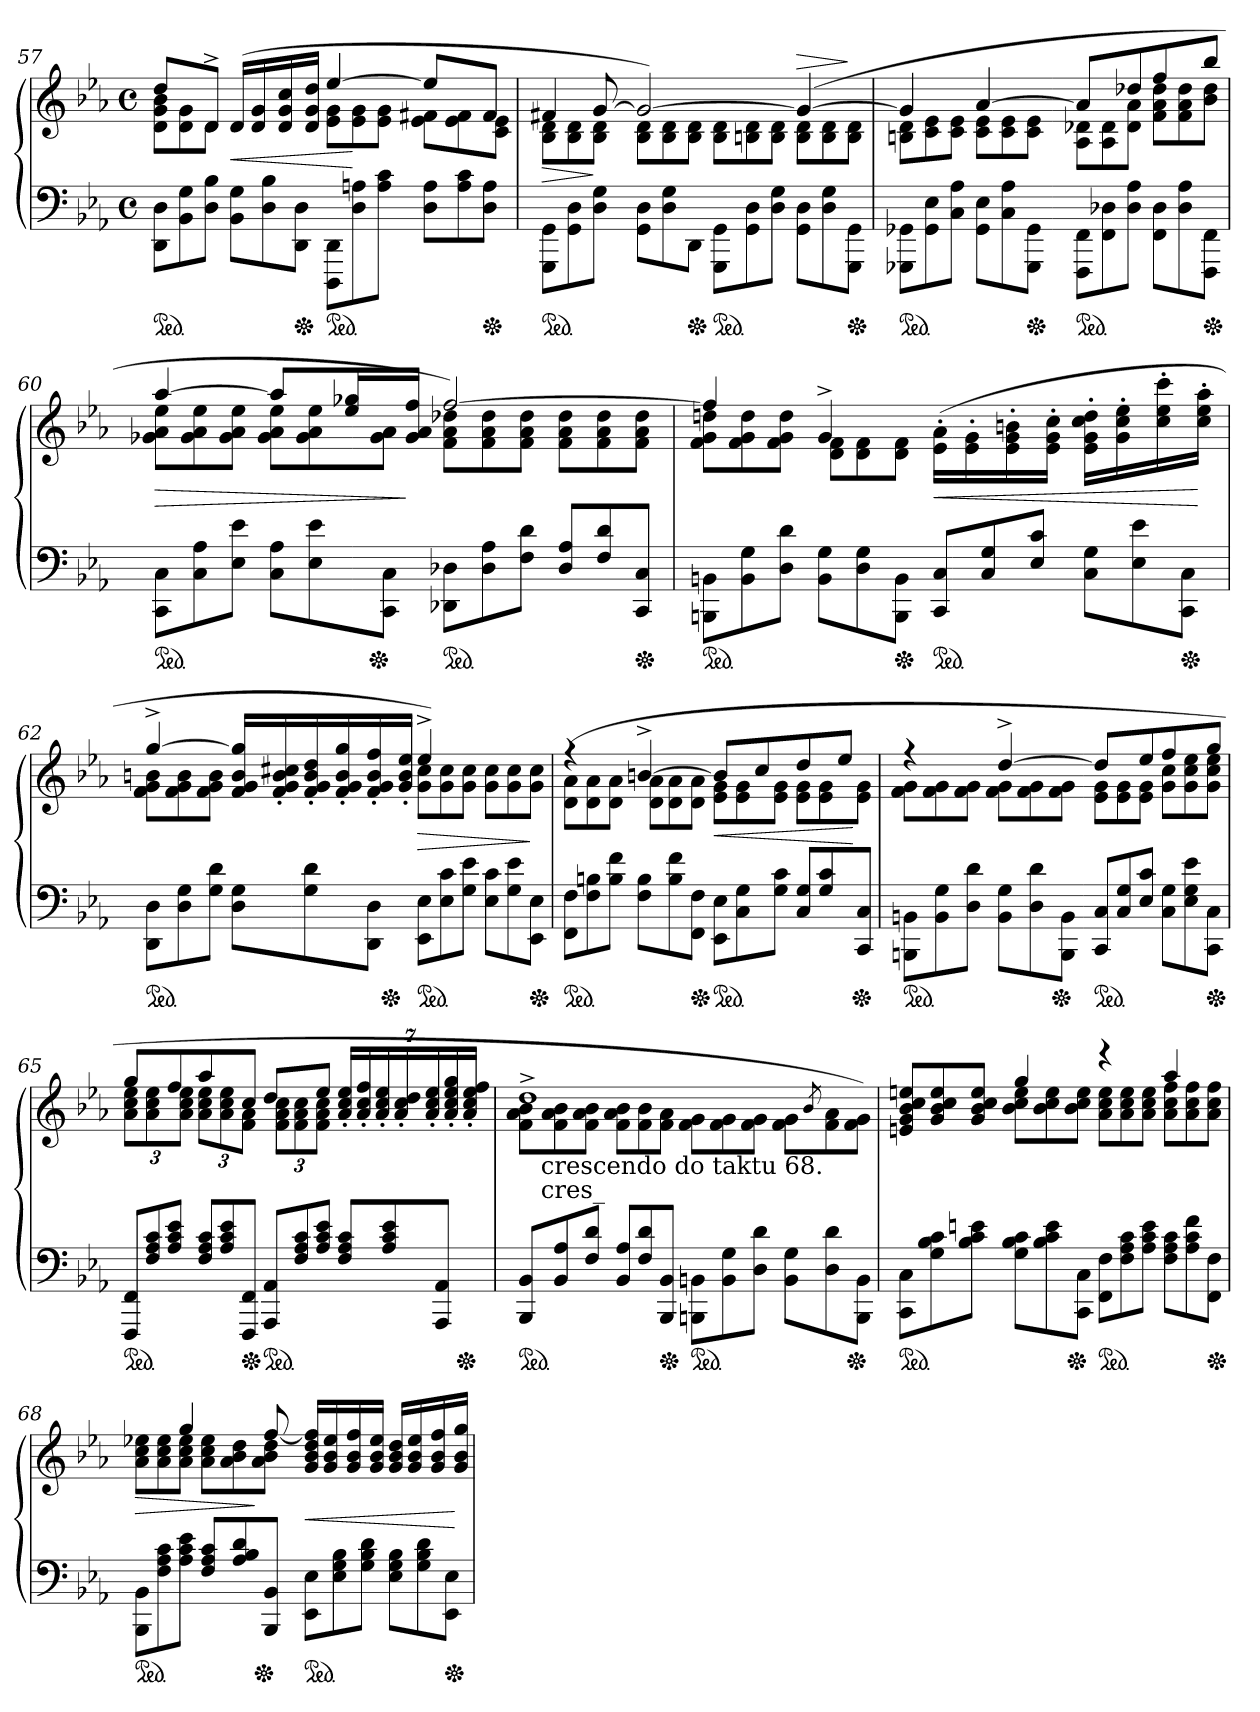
**kern	**kern	**dynam
*part1	*part1	*part1
*staff2	*staff1	*staff1/2
*clefF4	*clefG2	*
*k[b-e-a-]	*k[b-e-a-]	*
*M4/4	*M4/4	*
*met(c)	*met(c)	*
*Xtuplet	*Xtuplet	*
=57	=57	=57
*	*^	*
*ped	*	*	*
12DD\ 12D\L	12ddL	12d 12g 12b-L	.
12BB- 12G	12rcccyy	12d 12g	.
12D 12B-J	12d^J	12dJ	.
12BB-\ 12G\L	4rcccyy	(>16dLL	<
.	.	16d 16g	.
12D 12B-	.	.	.
.	.	16d 16g 16cc	.
*Xped	*	*	*
12DD 12DJ	.	.	.
.	.	16d 16g 16ddJJ	.
!LO:TX:a:t=łamana belka	!	!	!
*ped	*	*	*
12DDD\ 12DD\L	[4ee-	12e- 12gL	.
12D 12An	.	12e- 12g	[
12A 12cJ	.	12e- 12gJ	.
12D 12AL	12ee-L]	12e- 12f#XL	.
12A 12c	12reeeyy	12e- 12f#	.
*Xped	*	*	*
12D 12AJ	12f#J	12c 12e-J	.
=58	=58	=58	=58
*ped	*	*	*
12GGG\ 12GG\L	6f#X	12B- 12dL	>
12GG 12D	.	12B- 12d	.
12D 12GJ	[12g	12B- 12dJ	]
12GG\ 12D\L	2g_)	12B- 12dL	.
12D 12G	.	12B- 12d	.
!LO:TX:a:t=cres_	!	!	!
!LO:TX:a:t=crescendo do taktu 60	!	!	!
*Xped	*	*	*
12DDJ	.	12B- 12dJ	.
*ped	*	*	*
12GGG\ 12GG\L	.	12B- 12dL	.
12GG 12D	.	12Bn 12d	.
12D 12GJ	.	12B 12dJ	.
!	!	!	!LO:HP:a
12GG\ 12D\L	(>4g_	12B\ 12d\L	>
12D 12G	.	12B 12d	.
*Xped	*	*	*
12GGG 12GGJ	.	12B 12dJ	]
=59	=59	=59	=59
*ped	*	*	*
12GGG-X\ 12GG-X\L	4gn]	12Bn 12dL	.
12GG- 12E-	.	12c 12e-	.
12C 12A-J	.	12c 12e-J	.
12GG-\ 12E-\L	[4a-	12c 12e-L	.
12C 12A-	.	12c 12e-	.
*Xped	*	*	*
12GGG- 12GG-J	.	12c 12e-J	.
=-	=-	=-	=-
*ped	*	*	*
12FFF\ 12FF\L	12a-L]	12A- 12d-XL	.
12FF 12D-X	12raayy	12A- 12d-	.
12D- 12A-J	12dd-X	12d- 12a-J	.
12FF\ 12D-\L	12ff	12f 12a- 12dd-L	.
12D- 12A-	12rcccyy	12f 12a- 12dd-	.
*Xped	*	*	*
12FFF 12FFJ	12bb-J	12b- 12dd-J	.
=60	=60	=60	=60
*ped	*	*	*
12CC 12CL	[4aa-	12g-X 12a- 12ee-L	>
12C 12A-	.	12g- 12a- 12ee-	.
12E- 12e-J	.	12g- 12a- 12ee-J	.
12C 12A-L	8aa-L]	12g- 12a- 12ee-L	.
12E- 12e-	.	12g- 12a- 12ee-	.
.	16ee- 16gg-XL	.	.
*Xped	*	*	*
12CC 12CJ	.	12g- 12a-J	.
.	16g- 16a- 16ffJJ	.	]
*ped	*	*	*
12DD-X 12D-XL	[2ff)	12f 12a- 12dd-XL	.
12D- 12A-	.	12f 12a- 12dd-	.
12F 12dJ	.	12f 12a- 12dd-J	.
12D- 12A-L	.	12f 12a- 12dd-L	.
12F 12d	.	12f 12a- 12dd-	.
*Xped	*	*	*
12CC 12CJ	.	12f 12a- 12dd-J	.
=61	=61	=61	=61
*ped	*	*	*
12BBBn\ 12BBn\L	4ff]	12f 12g 12ddnL	.
12BB 12G	.	12f 12g 12dd	.
12D 12dJ	.	12f 12g 12ddJ	.
12BB\ 12G\L	4g^	12d 12fL	.
12D 12G	.	12d 12f	.
*Xped	*	*	*
12BBB 12BBJ	.	12d 12fJ	.
*ped	*	*	*
12CC 12CL	(>16e-'\ 16a-'\LL	2rFyy	<
.	16e-' 16g'	.	.
12C 12G	.	.	.
.	16e-' 16g' 16bn'	.	.
12E- 12cJ	.	.	.
.	16e-' 16g' 16cc'JJ	.	.
12C 12GL	16e-'\ 16g'\ 16cc'\ 16dd'\LL	.	.
.	16g' 16cc' 16ee-'	.	.
12E- 12e-	.	.	.
.	16cc' 16ee-' 16ccc'	.	.
*Xped	*	*	*
12CC 12CJ	.	.	.
.	16cc' 16ee-' 16aa-'JJ	.	[
=62	=62	=62	=62
*ped	*	*	*
12DD 12DL	[4gg^	12f 12g 12bnL	.
12D 12G	.	12f 12g 12b	.
12G 12dJ	.	12f 12g 12bJ	.
12D 12GL	24f/ 24g/ 24b/ 24gg]/LL	4rcyy	.
.	24f'> 24g'> 24b'> 24cc#X'>	.	.
12G 12d	24f'> 24g'> 24b'> 24dd'>	.	.
.	24f'> 24g'> 24b'> 24gg'>	.	.
12DD 12DJ	24f'> 24g'> 24b'> 24ff'>	.	.
*Xped	*	*	*
.	24g'> 24b'> 24ee-'>JJ	.	.
*ped	*	*	*
12EE- 12E-L	4ee-^)	12g 12cc#L	>
12E- 12c	.	12g 12cc#	.
12G 12e-J	.	12g 12cc#J	.
12E- 12cL	4rcccyy	12g\ 12cc#\L	.
12G 12e-	.	12g 12cc#	.
*Xped	*	*	*
12EE- 12E-J	.	12g 12cc#J	]
=63	=63	=63	=63
*ped	*	*	*
12FF 12FL	(>4rff	12d 12a-L	.
12F 12Bn	.	12d 12a-	.
12B 12fJ	.	12d 12a-J	.
12F 12BL	[4bn^	12d 12a-L	.
12B 12f	.	12d 12a-	.
*Xped	*	*	*
12FF 12FJ	.	12d 12a-J	.
*ped	*	*	*
12EE- 12E-L	8bL]	12e- 12gL	<
12C 12G	.	12e- 12g	.
.	8cc	.	.
12G 12cJ	.	12e- 12gJ	.
12C 12GL	8dd	12e- 12gL	.
12G 12c	.	12e- 12g	.
.	8ee-J	.	.
*Xped	*	*	*
12CC 12CJ	.	12e- 12gJ	[
=64	=64	=64	=64
*ped	*	*	*
12BBBn\ 12BBn\L	4rff	12f 12gL	.
12BB 12G	.	12f 12g	.
12D 12dJ	.	12f 12gJ	.
12BB\ 12G\L	[4dd^	12f 12gL	.
12D 12d	.	12f 12g	.
*Xped	*	*	*
12BBB 12BBJ	.	12f 12gJ	.
=-	=-	=-	=-
*ped	*	*	*
12CC 12CL	12ddL]	12e- 12gL	.
12C 12G	12rcccyy	12e- 12g	.
12E- 12cJ	12ee-	12e- 12gJ	.
12C 12GL	12ff	12g 12ccL	.
12E- 12G 12e-	12rcccyy	12g 12cc 12ee-	.
*Xped	*	*	*
12CC 12CJ	12ggJ	12g 12cc 12ee-J	.
=65	=65	=65	=65
!LO:TX:a:t=łamana belka w 1, 2, 3 i 4 grupie.	!	!	!
*ped	*	*	*
12FFF 12FFL	12ggL	12a- 12cc 12ee-L	.
12F 12A- 12c	12reeeyy	12a- 12cc 12ee-	.
12A- 12c 12e-J	12ff	12a- 12cc 12ee-J	.
12F 12A- 12cL	12aa-	12a- 12cc 12ee-L	.
12A- 12c 12e-	12rcccyy	12a- 12cc 12ee-	.
*Xped	*	*	*
12FFF 12FFJ	12ccJ	12f 12a-J	.
*ped	*	*	*
12AAA- 12AA-L	12ddL	12f 12a- 12ccL	.
12F 12A- 12c	12raayy	12f 12a- 12cc	.
12A- 12c 12e-J	12ee-J	12f 12a- 12ccJ	.
*	*tuplet	*	*
12F 12A- 12cL	28a-'>/ 28cc'>/ 28ee-'>/LL	4reyy	.
.	28a-'> 28cc'> 28ff'>	.	.
.	28a-'> 28cc'> 28ee-'>	.	.
12A- 12c 12e-	.	.	.
.	28a-'> 28cc'> 28dd'>	.	.
.	28a-'> 28cc'> 28ee-'>	.	.
12AAA- 12AA-J	.	.	.
.	28a-'> 28cc'> 28ee-'> 28gg'>	.	.
*Xped	*	*	*
.	28a-'> 28cc'> 28ee-'> 28ff'>JJ	.	.
=66	=66	=66	=66
*	*	*Xtuplet	*
*ped	*	*	*
12BBB- 12BB-L	1dd^	12f 12a- 12b-L	.
!LO:TX:a:t=cres_	!	!	!
!LO:TX:a:t=crescendo do taktu 68.	!	!	!
12BB- 12A-	.	12f 12a- 12b-	.
12F 12dJ	.	12f 12a- 12b-J	.
12BB- 12A-L	.	12f 12a- 12b-L	.
12F 12d	.	12f 12b-	.
*Xped	*	*	*
12BBB- 12BB-J	.	12f 12a-J	.
*ped	*	*	*
12BBBn\ 12BBn\L	.	12f 12gL	.
12BB 12G	.	12f 12g	.
12D 12dJ	.	12f 12gJ	.
12BB\ 12G\L	.	12f 12gL	.
.	.	8qb-/	.
12D 12d	.	12f 12a-	.
*Xped	*	*	*
12BBB 12BBJ	.	12f 12gJ)	.
=67	=67	=67	=67
*ped	*	*	*
12CC 12CL	4reeeyy	12en 12g 12b- 12cc 12eenL	.
12G 12B- 12c	.	12g 12b- 12cc 12ee	.
12B- 12c 12enJ	.	12g 12b- 12cc 12eeJ	.
12G 12B- 12cL	4gg	12b- 12cc 12eeL	.
12B- 12c 12e	.	12b- 12cc 12ee	.
*Xped	*	*	*
12CC 12CJ	.	12b- 12cc 12eeJ	.
*ped	*	*	*
12FF 12FL	4reee	12a- 12cc 12eeL	.
12F 12A- 12c	.	12a- 12cc 12ee	.
12A- 12c 12eJ	.	12a- 12cc 12eeJ	.
12F 12A- 12cL	4aa-	12a- 12cc 12ffL	.
12A- 12c 12f	.	12a- 12cc 12ff	.
*Xped	*	*	*
12FF 12FJ	.	12a- 12cc 12ffJ	.
=68	=68	=68	=68
*ped	*	*	*
12BBB- 12BB-L	12a-\ 12cc\ 12ee-X\L	6rcccyy	>
12F 12A- 12c	12a- 12cc 12ee-	.	.
12A- 12c 12e-J	12a- 12cc 12ee-J	6gg/	.
12F 12A- 12cL	12a-\ 12cc\ 12ee-\L	.	.
12A- 12B- 12d	12a- 12b- 12dd	12rcccyy	.
*Xped	*	*	*
12BBB- 12BB-J	12a- 12b- 12ddJ	[12ff/	]
*ped	*	*	*
12EE- 12E-L	2rgggyy	16g/ 16b-/ 16dd/ 16ff]/LL	<
.	.	16g 16b- 16ee-	.
12E- 12G 12B-	.	.	.
.	.	16g 16b- 16ff	.
12G 12B- 12dJ	.	.	.
.	.	16g 16b- 16ee-JJ	.
12E- 12G 12B-L	.	16g/ 16b-/ 16dd/LL	.
.	.	16g 16b- 16ee-	.
12G 12B- 12d	.	.	.
.	.	16g 16b- 16ff	.
*Xped	*	*	*
12EE- 12E-J	.	.	.
.	.	16g 16b- 16ggJJ	[
*	*v	*v	*
=	=	=
*-	*-	*-
